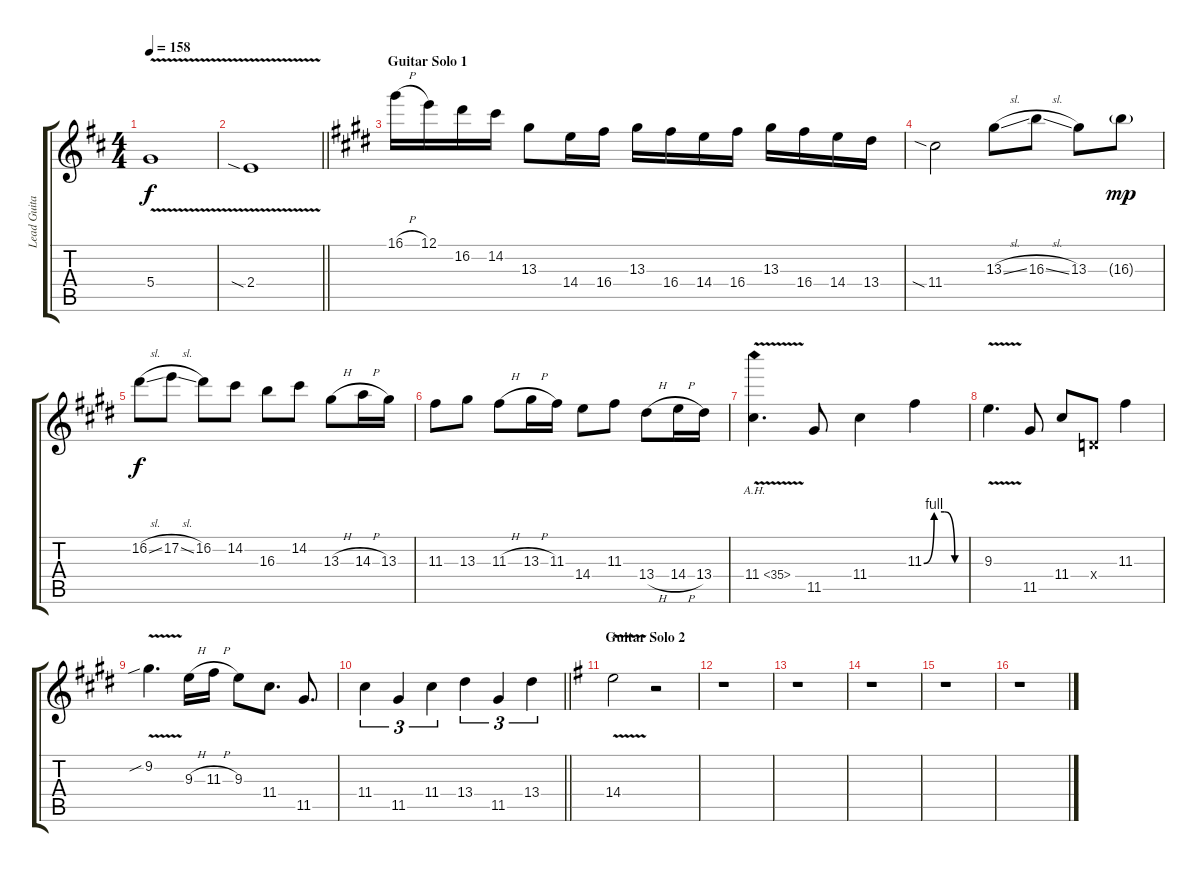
\track ("Lead Guitar 1: Thomas Eriksson" "Lead Guita") {instrument overdrivenguitar}
\staff {score tabs}
\tuning (E4 B3 G3 D3 A2 E2) {hide}
\ts (4 4)
\tempo 158
\clef g2
\ks bminor
5.4{v}.1{dy f} |
\barLineRight lightlight
2.4{v sia}.1 |
\section ("" "Guitar Solo 1")
\ks c#minor
16.1{h}.16 12.1.16 16.2.16 14.2.16 13.3.8 14.4.16 16.4.16 13.3.16 16.4.16 14.4.16 16.4.16 13.3.16 16.4.16 14.4.16 13.4.16 |
11.4{sia}.2 13.3{sl}.8 16.3{sl}.8 13.3.8 16.3{g}.8{dy mp} |
16.2{sl}.8{dy f} 17.2{sl}.8 16.2.8 14.2.8 16.3.8 14.2.8 13.3{h}.8 14.3{h}.16 13.3.16 |
11.3.8 13.3.8 11.3{h}.8 13.3{h}.16 11.3.16 14.4.8 11.3.8 13.4{h}.8 14.4{h}.16 13.4.16 |
11.4{ah 24 v}.4{d} 11.5.8 11.4.4 11.3{be (custom 0 0 15 4 30 4 45 0 60 0)}.4 |
9.3{v}.4{d} 11.5.8 11.4.8 0.4{x}.8 11.3.4 |
9.2{v sib}.4{d} 9.3{h}.16 11.3{h}.16 9.3.8 11.4.8{d} 11.5.8{d} |
\barLineRight lightlight
11.4.4{tu (3 2)} 11.5.4{tu (3 2)} 11.4.4{tu (3 2)} 13.4.4{tu (3 2)} 11.5.4{tu (3 2)} 13.4.4{tu (3 2)} |
\section ("" "Guitar Solo 2")
\ks eminor
14.4{v}.2 r.2 |
r.1 |
r.1 |
r.1 |
r.1 |
r.1
